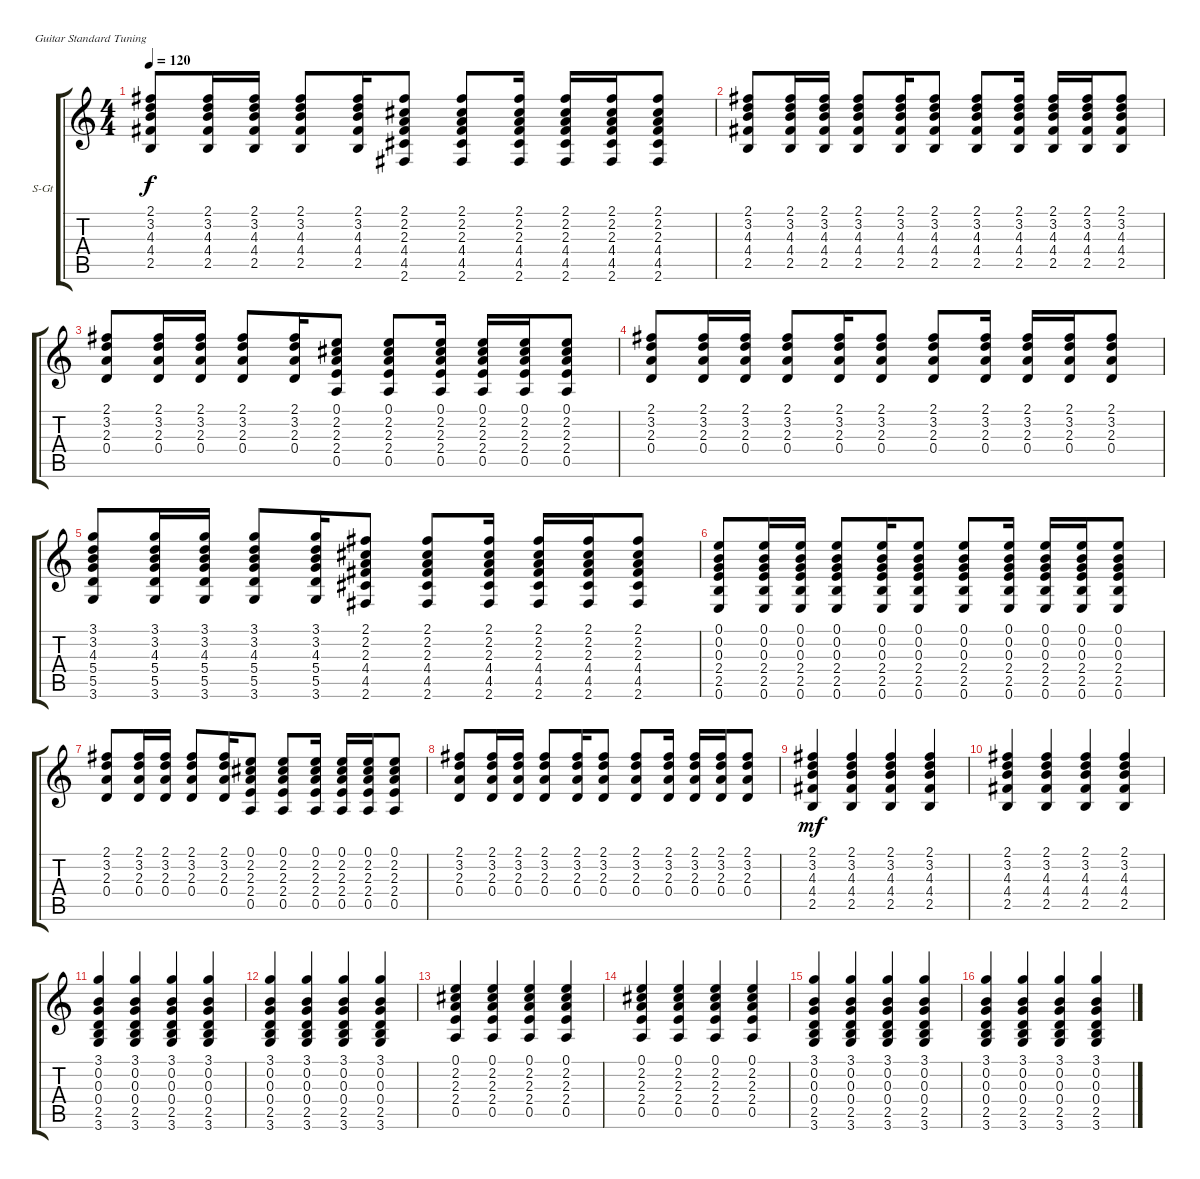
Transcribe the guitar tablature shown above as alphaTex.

\defaultSystemsLayout 4
\bracketExtendMode groupsimilarinstruments
\firstSystemTrackNameOrientation horizontal
\otherSystemsTrackNameOrientation horizontal
\track ("Steel Guitar" "S-Gt") {instrument acousticguitarsteel}
\staff {score tabs}
\tuning (E4 B3 G3 D3 A2 E2)
\ts (4 4)
\tempo 120
\clef g2
\ks c
(2.1 3.2 4.3 4.4 2.5).8{dy f} (2.1 3.2 4.3 4.4 2.5).16 (2.1 3.2 4.3 4.4 2.5).16 (2.1 3.2 4.3 4.4 2.5).8 (2.1 3.2 4.3 4.4 2.5).16 (2.1 2.2 2.3 4.4 4.5 2.6).8 (2.1 2.2 2.3 4.4 4.5 2.6).8 (2.1 2.2 2.3 4.4 4.5 2.6).16 (2.1 2.2 2.3 4.4 4.5 2.6).16 (2.1 2.2 2.3 4.4 4.5 2.6).16 (2.1 2.2 2.3 4.4 4.5 2.6).8 |
(2.1 3.2 4.3 4.4 2.5).8 (2.1 3.2 4.3 4.4 2.5).16 (2.1 3.2 4.3 4.4 2.5).16 (2.1 3.2 4.3 4.4 2.5).8 (2.1 3.2 4.3 4.4 2.5).16 (2.1 3.2 4.3 4.4 2.5).8 (2.1 3.2 4.3 4.4 2.5).8 (2.1 3.2 4.3 4.4 2.5).16 (2.1 3.2 4.3 4.4 2.5).16 (2.1 3.2 4.3 4.4 2.5).16 (2.1 3.2 4.3 4.4 2.5).8 |
(2.1 3.2 2.3 0.4).8 (2.1 3.2 2.3 0.4).16 (2.1 3.2 2.3 0.4).16 (2.1 3.2 2.3 0.4).8 (2.1 3.2 2.3 0.4).16 (0.1 2.2 2.3 2.4 0.5).8 (0.1 2.2 2.3 2.4 0.5).8 (0.1 2.2 2.3 2.4 0.5).16 (0.1 2.2 2.3 2.4 0.5).16 (0.1 2.2 2.3 2.4 0.5).16 (0.1 2.2 2.3 2.4 0.5).8 |
(2.1 3.2 2.3 0.4).8 (2.1 3.2 2.3 0.4).16 (2.1 3.2 2.3 0.4).16 (2.1 3.2 2.3 0.4).8 (2.1 3.2 2.3 0.4).16 (2.1 3.2 2.3 0.4).8 (2.1 3.2 2.3 0.4).8 (2.1 3.2 2.3 0.4).16 (2.1 3.2 2.3 0.4).16 (2.1 3.2 2.3 0.4).16 (2.1 3.2 2.3 0.4).8 |
(3.1 3.2 4.3 5.4 5.5 3.6).8 (3.1 3.2 4.3 5.4 5.5 3.6).16 (3.1 3.2 4.3 5.4 5.5 3.6).16 (3.1 3.2 4.3 5.4 5.5 3.6).8 (3.1 3.2 4.3 5.4 5.5 3.6).16 (2.1 2.2 2.3 4.4 4.5 2.6).8 (2.1 2.2 2.3 4.4 4.5 2.6).8 (2.1 2.2 2.3 4.4 4.5 2.6).16 (2.1 2.2 2.3 4.4 4.5 2.6).16 (2.1 2.2 2.3 4.4 4.5 2.6).16 (2.1 2.2 2.3 4.4 4.5 2.6).8 |
(0.1 0.2 0.3 2.4 2.5 0.6).8 (0.1 0.2 0.3 2.4 2.5 0.6).16 (0.1 0.2 0.3 2.4 2.5 0.6).16 (0.1 0.2 0.3 2.4 2.5 0.6).8 (0.1 0.2 0.3 2.4 2.5 0.6).16 (0.1 0.2 0.3 2.4 2.5 0.6).8 (0.1 0.2 0.3 2.4 2.5 0.6).8 (0.1 0.2 0.3 2.4 2.5 0.6).16 (0.1 0.2 0.3 2.4 2.5 0.6).16 (0.1 0.2 0.3 2.4 2.5 0.6).16 (0.1 0.2 0.3 2.4 2.5 0.6).8 |
(2.1 3.2 2.3 0.4).8 (2.1 3.2 2.3 0.4).16 (2.1 3.2 2.3 0.4).16 (2.1 3.2 2.3 0.4).8 (2.1 3.2 2.3 0.4).16 (0.1 2.2 2.3 2.4 0.5).8 (0.1 2.2 2.3 2.4 0.5).8 (0.1 2.2 2.3 2.4 0.5).16 (0.1 2.2 2.3 2.4 0.5).16 (0.1 2.2 2.3 2.4 0.5).16 (0.1 2.2 2.3 2.4 0.5).8 |
(2.1 3.2 2.3 0.4).8 (2.1 3.2 2.3 0.4).16 (2.1 3.2 2.3 0.4).16 (2.1 3.2 2.3 0.4).8 (2.1 3.2 2.3 0.4).16 (2.1 3.2 2.3 0.4).8 (2.1 3.2 2.3 0.4).8 (2.1 3.2 2.3 0.4).16 (2.1 3.2 2.3 0.4).16 (2.1 3.2 2.3 0.4).16 (2.1 3.2 2.3 0.4).8 |
(2.5 4.4 4.3 3.2 2.1).4{dy mf} (2.5 4.4 4.3 3.2 2.1).4 (2.5 4.4 4.3 3.2 2.1).4 (2.5 4.4 4.3 3.2 2.1).4 |
(2.5 4.4 4.3 3.2 2.1).4 (2.5 4.4 4.3 3.2 2.1).4 (2.5 4.4 4.3 3.2 2.1).4 (2.5 4.4 4.3 3.2 2.1).4 |
(3.6 2.5 0.4 0.3 0.2 3.1).4 (3.6 2.5 0.4 0.3 0.2 3.1).4 (3.6 2.5 0.4 0.3 0.2 3.1).4 (3.6 2.5 0.4 0.3 0.2 3.1).4 |
(3.6 2.5 0.4 0.3 0.2 3.1).4 (3.6 2.5 0.4 0.3 0.2 3.1).4 (3.6 2.5 0.4 0.3 0.2 3.1).4 (3.6 2.5 0.4 0.3 0.2 3.1).4 |
(0.5 2.4 2.3 2.2 0.1).4 (0.5 2.4 2.3 2.2 0.1).4 (0.5 2.4 2.3 2.2 0.1).4 (0.5 2.4 2.3 2.2 0.1).4 |
(0.5 2.4 2.3 2.2 0.1).4 (0.5 2.4 2.3 2.2 0.1).4 (0.5 2.4 2.3 2.2 0.1).4 (0.5 2.4 2.3 2.2 0.1).4 |
(3.6 2.5 0.4 0.3 0.2 3.1).4 (3.6 2.5 0.4 0.3 0.2 3.1).4 (3.6 2.5 0.4 0.3 0.2 3.1).4 (3.6 2.5 0.4 0.3 0.2 3.1).4 |
(3.6 2.5 0.4 0.3 0.2 3.1).4 (3.6 2.5 0.4 0.3 0.2 3.1).4 (3.6 2.5 0.4 0.3 0.2 3.1).4 (3.6 2.5 0.4 0.3 0.2 3.1).4
